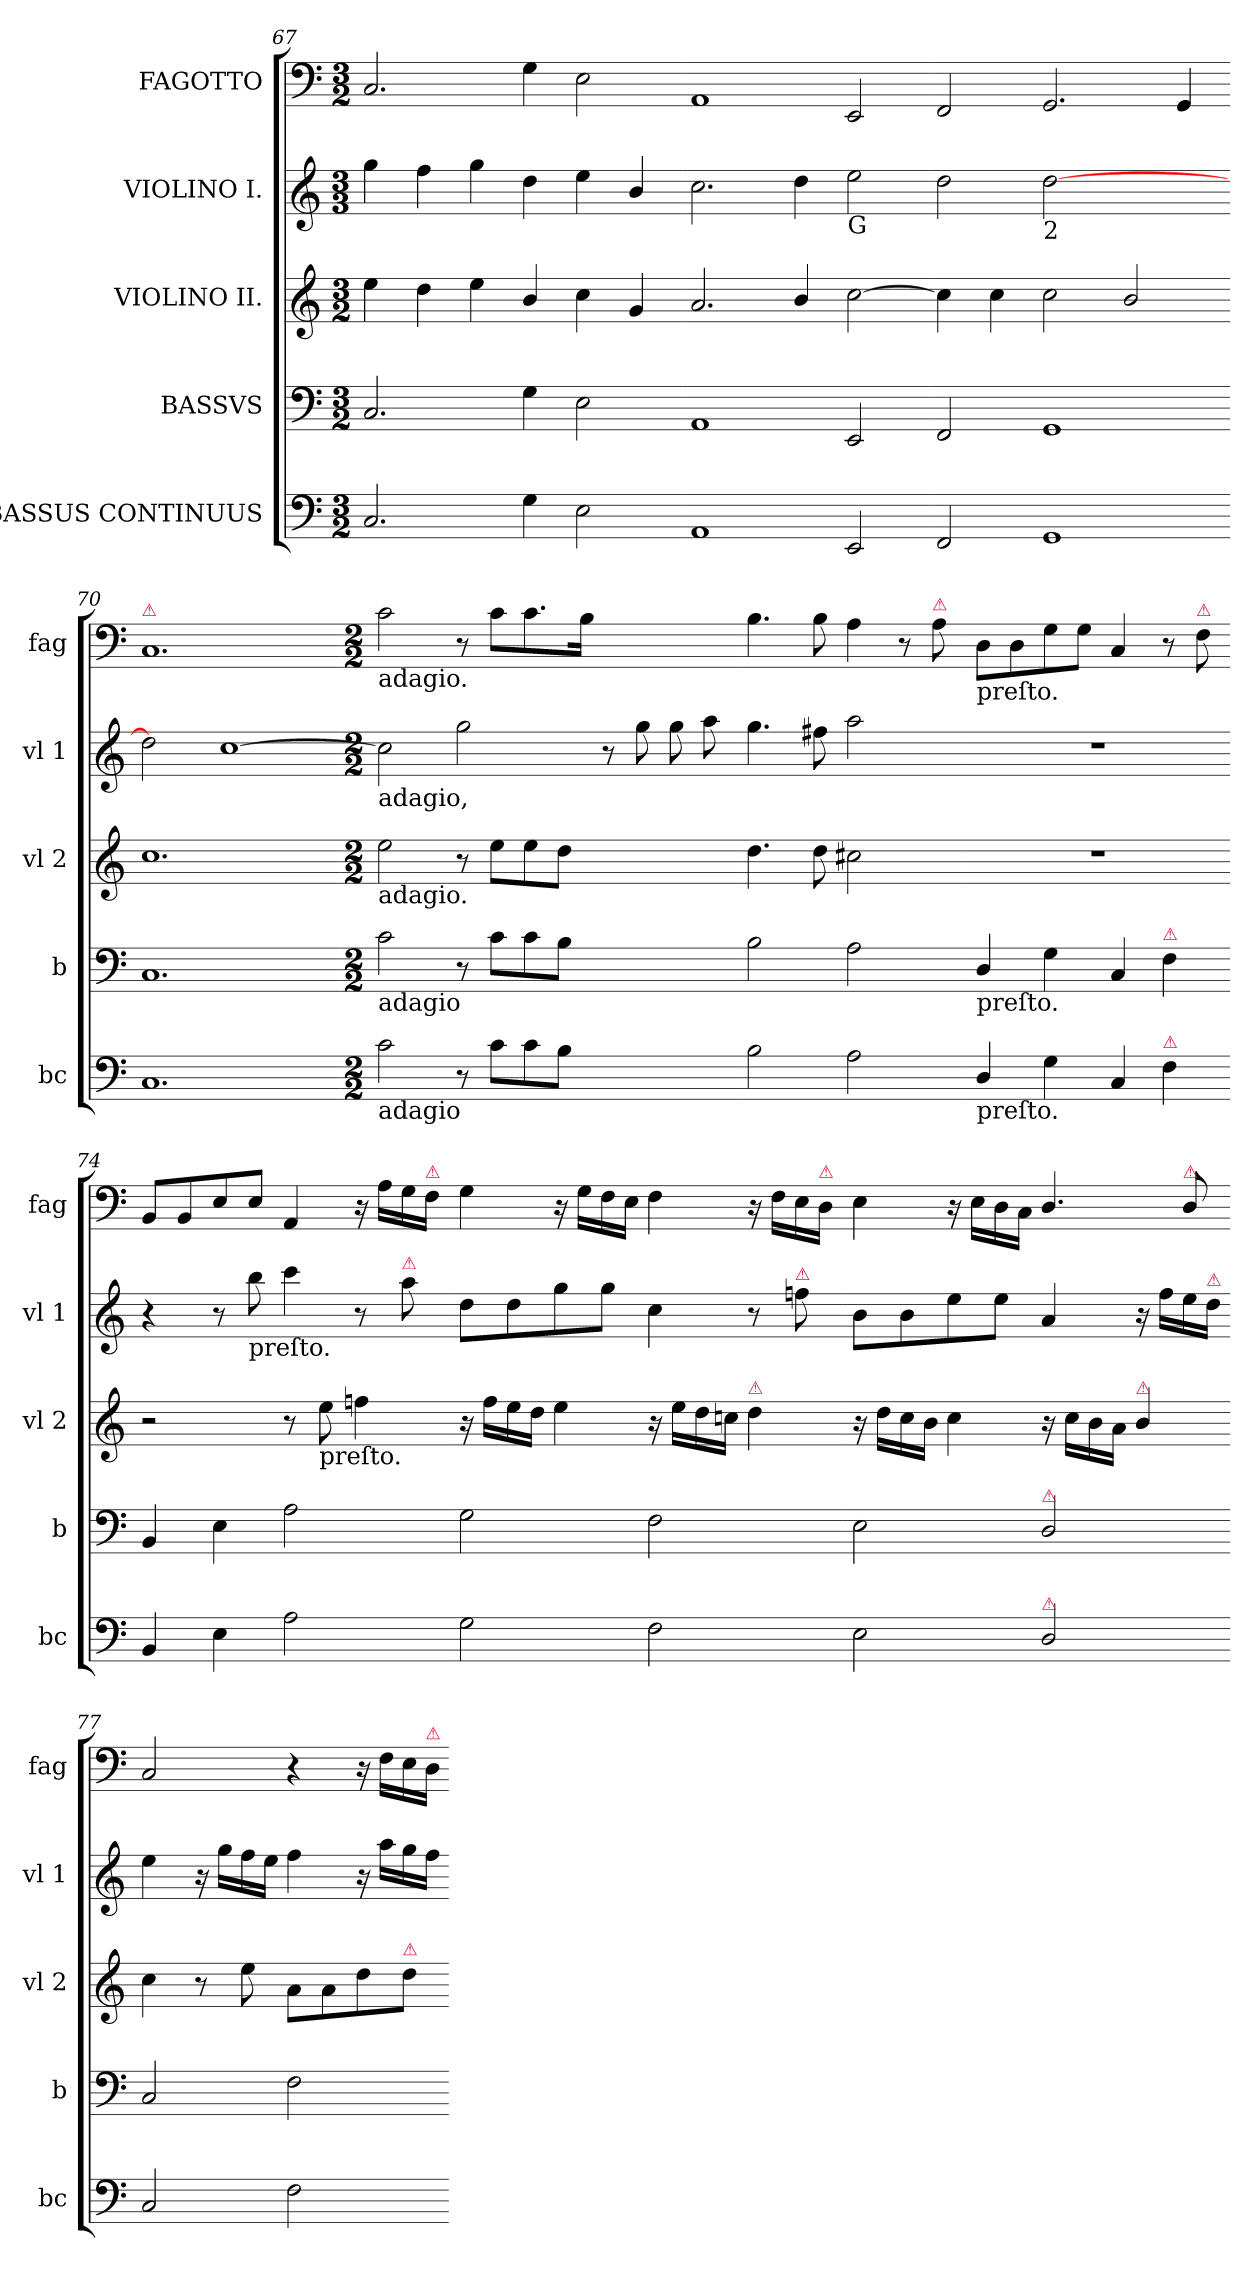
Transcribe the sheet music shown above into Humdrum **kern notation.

**kern	**kern	**kern	**kern	**kern
*part5	*part4	*part3	*part2	*part1
*staff5	*staff4	*staff3	*staff2	*staff1
*I"BASSUS CONTINUUS	*I"BASSVS	*I"VIOLINO II.	*I"VIOLINO I.	*I"FAGOTTO
*I'bc	*I'b	*I'vl 2	*I'vl 1	*I'fag
*clefF4	*clefF4	*clefG2	*clefG2	*clefF4
*k[]	*k[]	*k[]	*k[]	*k[]
*C:	*C:	*C:	*C:	*C:
*M3/2	*M3/2	*M3/2	*M3/3	*M3/2
=67	=67	=67	=67	=67
2.C/	2.C/	4ee\	4gg\	2.C/
.	.	4dd\	4ff\	.
.	.	4ee\	4gg\	.
4G\	4G\	4b/	4dd\	4G\
2E\	2E\	4cc\	4ee\	2E\
.	.	4g/	4b/	.
=68-	=68-	=68-	=68-	=68-
1AA	1AA	2.a/	2.cc\	1AA
.	.	4b/	4dd\	.
!	!	!	!LO:TX:b:t=G	!
2EE/	2EE/	[2cc\	2ee\	2EE/
=69-	=69-	=69-	=69-	=69-
2FF/	2FF/	4cc\]	2dd\	2FF/
.	.	4cc\	.	.
!	!	!	!LO:TX:b:t=2	!
1GG	1GG	2cc\	[2dd	2.GG/
.	.	2b/	2ryy	.
.	.	.	.	4GG/
=70-	=70-	=70-	=70-	=70-
!	!	!	!	!LO:TX:a:color=crimson:t=⚠
1.C	1.C	1.cc	2dd]	1.C
.	.	.	[1cc	.
=71-	=71-	=71-	=71-	=71-
*M2/2	*M2/2	*M2/2	*M2/2	*M2/2
!	!	!	!	!LO:TX:b:t=adagio.
!	!	!	!LO:TX:b:t=adagio,	!
!	!	!LO:TX:b:t=adagio.	!	!
!	!LO:TX:b:t=adagio	!	!	!
!LO:TX:b:t=adagio	!	!	!	!
2c\	2c\	2ee\	2cc]	2c\
8r	8r	8r	2gg\	8r
8c\L	8c\L	8ee\L	.	8c\L
8c\	8c\	8ee\	.	8.c\
8B\J	8B\J	8dd\J	.	.
.	.	.	.	16B\Jk
2ryy	2ryy	2ryy	8r	2ryy
.	.	.	8gg\	.
.	.	.	8gg\	.
.	.	.	8aa\	.
=72-	=72-	=72-	=72-	=72-
2B\	2B\	4.dd\	4.gg\	4.B\
.	.	8dd\	8ff#X\	8B\
2A\	2A\	2cc#X\	2aa\	4A\
.	.	.	.	8r
!	!	!	!	!LO:TX:a:color=crimson:t=⚠
.	.	.	.	8A\
=73-	=73-	=73-	=73-	=73-
!	!	!	!	!LO:TX:b:t=preſto.
!	!LO:TX:b:t=preſto.	!	!	!
!LO:TX:b:t=preſto.	!	!	!	!
4D/	4D/	1r	1r	8D\L
.	.	.	.	8D\
4G\	4G\	.	.	8G\
.	.	.	.	8G\J
4C/	4C/	.	.	4C/
!	!LO:TX:a:color=crimson:t=⚠	!	!	!
!LO:TX:a:color=crimson:t=⚠	!	!	!	!
4F\	4F\	.	.	8r
!	!	!	!	!LO:TX:a:color=crimson:t=⚠
.	.	.	.	8F\
=74-	=74-	=74-	=74-	=74-
4BB/	4BB/	2r	4r	8BB/L
.	.	.	.	8BB/
4E\	4E\	.	8r	8E/
!	!	!	!LO:TX:b:t=preſto.	!
.	.	.	8bb\	8E/J
2A\	2A\	8r	4ccc\	4AA/
!	!	!LO:TX:b:t=preſto.	!	!
.	.	8ee\	.	.
.	.	4ffn\	8r	16r
.	.	.	.	16A\LL
!	!	!	!LO:TX:a:color=crimson:t=⚠	!
.	.	.	8aa\	16G\
!	!	!	!	!LO:TX:a:color=crimson:t=⚠
.	.	.	.	16F\JJ
=75-	=75-	=75-	=75-	=75-
2G\	2G\	16r	8dd\L	4G\
.	.	16ff\LL	.	.
.	.	16ee\	8dd\	.
.	.	16dd\JJ	.	.
.	.	4ee\	8gg\	16r
.	.	.	.	16G\LL
.	.	.	8gg\J	16F\
.	.	.	.	16E\JJ
2F\	2F\	16r	4cc\	4F\
.	.	16ee\LL	.	.
.	.	16dd\	.	.
.	.	16ccn\JJ	.	.
!	!	!LO:TX:a:color=crimson:t=⚠	!	!
.	.	4dd\	8r	16r
.	.	.	.	16F\LL
!	!	!	!LO:TX:a:color=crimson:t=⚠	!
.	.	.	8ffn\	16E\
!	!	!	!	!LO:TX:a:color=crimson:t=⚠
.	.	.	.	16D\JJ
=76-	=76-	=76-	=76-	=76-
2E\	2E\	16r	8b\L	4E\
.	.	16dd\LL	.	.
.	.	16cc\	8b\	.
.	.	16b\JJ	.	.
.	.	4cc\	8ee\	16r
.	.	.	.	16E\LL
.	.	.	8ee\J	16D\
.	.	.	.	16C\JJ
!	!LO:TX:a:color=crimson:t=⚠	!	!	!
!LO:TX:a:color=crimson:t=⚠	!	!	!	!
2D/	2D/	16r	4a/	4.D/
.	.	16cc\LL	.	.
.	.	16b\	.	.
.	.	16a\JJ	.	.
!	!	!LO:TX:a:color=crimson:t=⚠	!	!
.	.	4b/	16r	.
.	.	.	16ff\LL	.
!	!	!	!	!LO:TX:a:color=crimson:t=⚠
.	.	.	16ee\	8D/
!	!	!	!LO:TX:a:color=crimson:t=⚠	!
.	.	.	16dd\JJ	.
=77-	=77-	=77-	=77-	=77-
2C/	2C/	4cc\	4ee\	2C/
.	.	8r	16r	.
.	.	.	16gg\LL	.
.	.	8ee\	16ff\	.
.	.	.	16ee\JJ	.
2F\	2F\	8a\L	4ff\	4r
.	.	8a\	.	.
.	.	8dd\	16r	16r
.	.	.	16aa\LL	16F\LL
!	!	!LO:TX:a:color=crimson:t=⚠	!	!
.	.	8dd\J	16gg\	16E\
!	!	!	!	!LO:TX:a:color=crimson:t=⚠
.	.	.	16ff\JJ	16D\JJ
=-	=-	=-	=-	=-
*-	*-	*-	*-	*-
